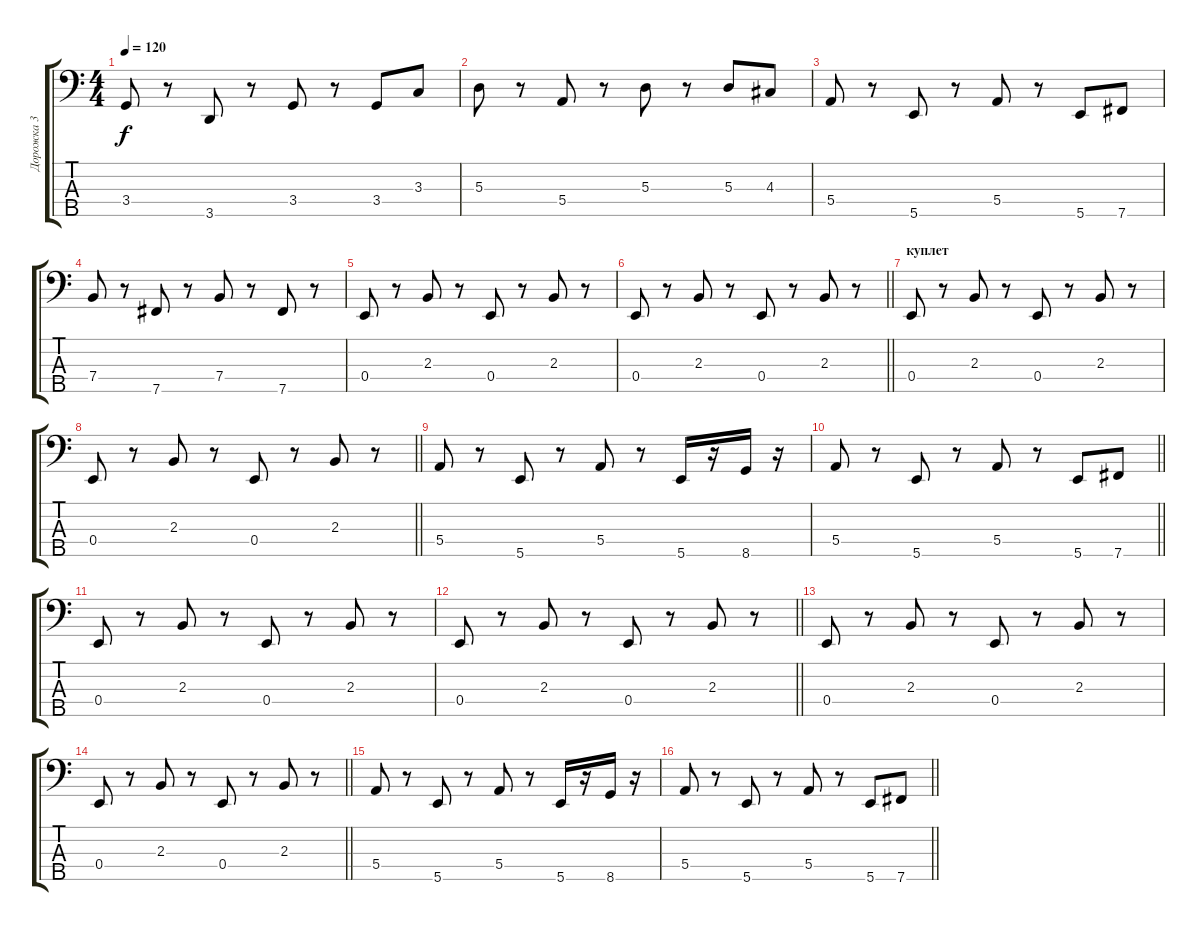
\track ("Дорожка 3" "Дорожка 3") {instrument electricbassfinger}
\staff {score tabs}
\tuning (G2 D2 A1 E1 B0) {hide}
\ts (4 4)
\tempo 120
\clef f4
\ks c
3.4.8{dy f} r.8 3.5.8 r.8 3.4.8 r.8 3.4.8 3.3.8 |
5.3.8 r.8 5.4.8 r.8 5.3.8 r.8 5.3.8 4.3.8 |
5.4.8 r.8 5.5.8 r.8 5.4.8 r.8 5.5.8 7.5.8 |
7.4.8 r.8 7.5.8 r.8 7.4.8 r.8 7.5.8 r.8 |
0.4.8 r.8 2.3.8 r.8 0.4.8 r.8 2.3.8 r.8 |
\barLineRight lightlight
0.4.8 r.8 2.3.8 r.8 0.4.8 r.8 2.3.8 r.8 |
\section ("" "куплет")
0.4.8 r.8 2.3.8 r.8 0.4.8 r.8 2.3.8 r.8 |
\barLineRight lightlight
0.4.8 r.8 2.3.8 r.8 0.4.8 r.8 2.3.8 r.8 |
5.4.8 r.8 5.5.8 r.8 5.4.8 r.8 5.5.16 r.16 8.5.16 r.16 |
\barLineRight lightlight
5.4.8 r.8 5.5.8 r.8 5.4.8 r.8 5.5.8 7.5.8 |
0.4.8 r.8 2.3.8 r.8 0.4.8 r.8 2.3.8 r.8 |
\barLineRight lightlight
0.4.8 r.8 2.3.8 r.8 0.4.8 r.8 2.3.8 r.8 |
0.4.8 r.8 2.3.8 r.8 0.4.8 r.8 2.3.8 r.8 |
\barLineRight lightlight
0.4.8 r.8 2.3.8 r.8 0.4.8 r.8 2.3.8 r.8 |
5.4.8 r.8 5.5.8 r.8 5.4.8 r.8 5.5.16 r.16 8.5.16 r.16 |
\barLineRight lightlight
5.4.8 r.8 5.5.8 r.8 5.4.8 r.8 5.5.8 7.5.8
